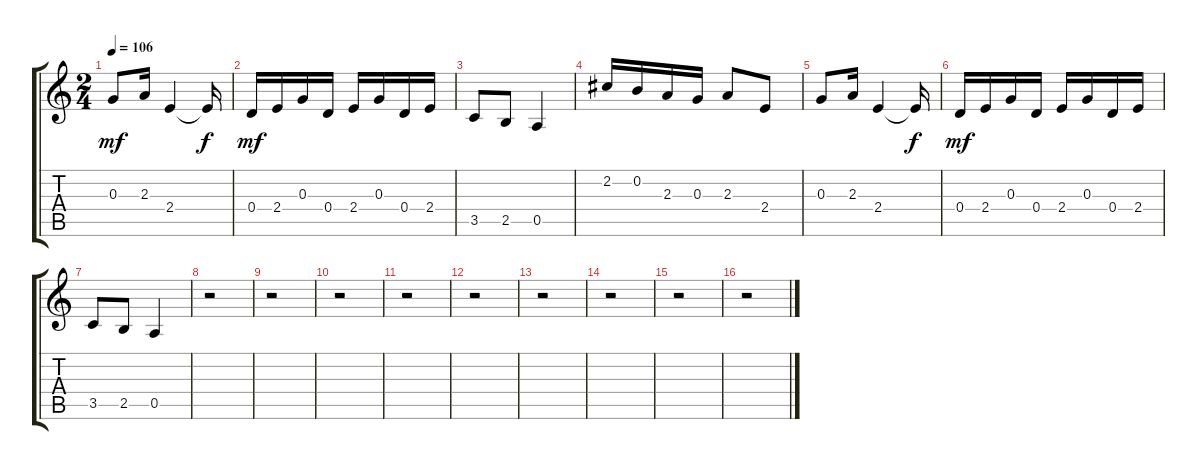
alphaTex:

\track "" {instrument acousticguitarnylon}
\staff {score tabs}
\tuning (E4 B3 G3 D3 A2 E2) {hide}
\ts (2 4)
\tempo 106
\clef g2
\ks c
0.3.8{dy mf} 2.3.16 2.4.4 2.4{t}.16{dy f} |
0.4.16{dy mf} 2.4.16 0.3.16 0.4.16 2.4.16 0.3.16 0.4.16 2.4.16 |
3.5.8 2.5.8 0.5.4 |
2.2.16 0.2.16 2.3.16 0.3.16 2.3.8 2.4.8 |
0.3.8 2.3.16 2.4.4 2.4{t}.16{dy f} |
0.4.16{dy mf} 2.4.16 0.3.16 0.4.16 2.4.16 0.3.16 0.4.16 2.4.16 |
3.5.8 2.5.8 0.5.4 |
r.2 |
r.2 |
r.2 |
r.2 |
r.2 |
r.2 |
r.2 |
r.2 |
r.2
